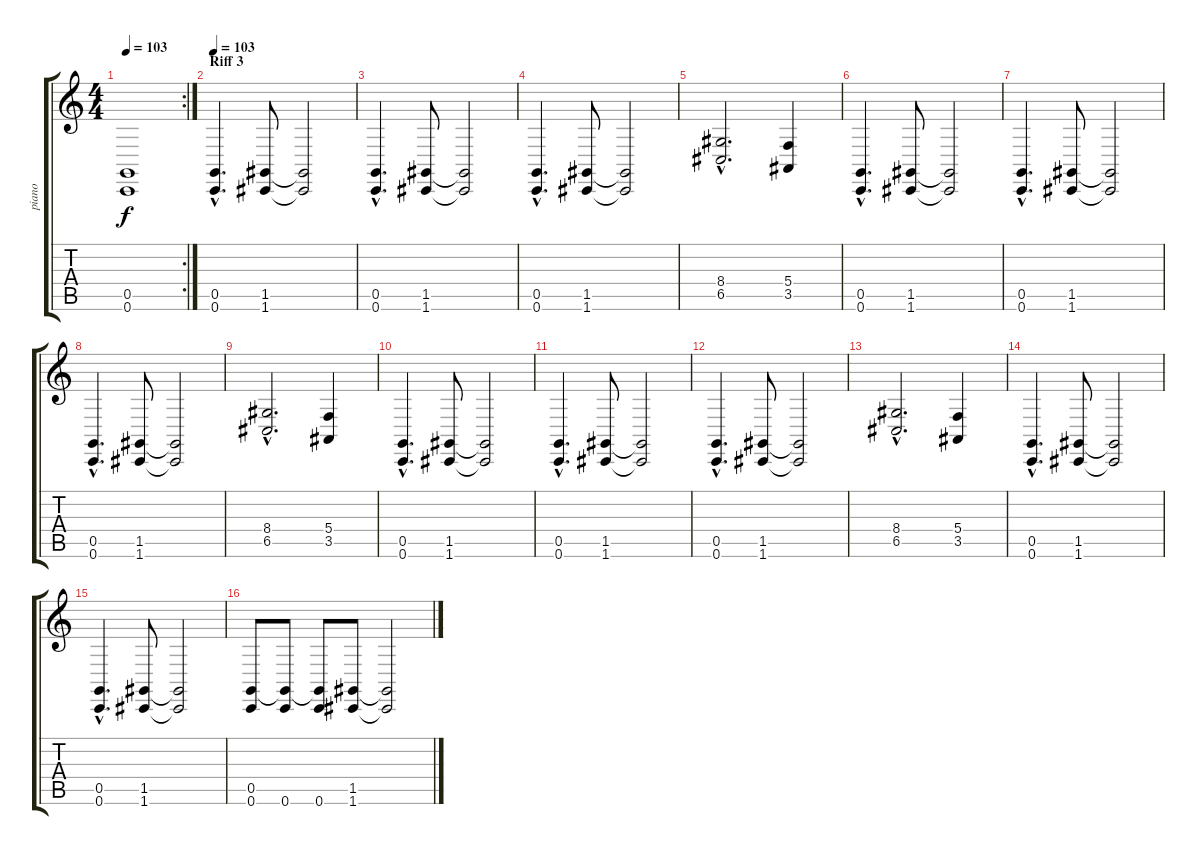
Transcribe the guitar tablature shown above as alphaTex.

\track ("piano" "piano") {instrument acousticgrandpiano}
\staff {score tabs}
\tuning (D4 A3 F3 C3 G2 C2) {hide}
\rc 2
\ts (4 4)
\tempo 103
\clef g2
\ks c
(0.5{t} 0.6{t}).1{dy f} |
\section ("" "Riff 3")
\tempo 103
(0.5{hac} 0.6{hac}).4{d volume 12 balance 2 instrument acousticgrandpiano} (1.5 1.6).8 (1.5{t} 1.6{t}).2 |
(0.5{hac} 0.6{hac}).4{d} (1.5 1.6).8 (1.5{t} 1.6{t}).2 |
(0.5{hac} 0.6{hac}).4{d volume 12 balance 2 instrument acousticgrandpiano} (1.5 1.6).8 (1.5{t} 1.6{t}).2 |
(8.4{hac} 6.5{hac}).2{d} (5.4 3.5).4 |
(0.5{hac} 0.6{hac}).4{d volume 12 balance 2 instrument acousticgrandpiano} (1.5 1.6).8 (1.5{t} 1.6{t}).2 |
(0.5{hac} 0.6{hac}).4{d} (1.5 1.6).8 (1.5{t} 1.6{t}).2 |
(0.5{hac} 0.6{hac}).4{d volume 12 balance 2 instrument acousticgrandpiano} (1.5 1.6).8 (1.5{t} 1.6{t}).2 |
(8.4{hac} 6.5{hac}).2{d} (5.4 3.5).4 |
(0.5{hac} 0.6{hac}).4{d volume 12 balance 2 instrument acousticgrandpiano} (1.5 1.6).8 (1.5{t} 1.6{t}).2 |
(0.5{hac} 0.6{hac}).4{d} (1.5 1.6).8 (1.5{t} 1.6{t}).2 |
(0.5{hac} 0.6{hac}).4{d volume 12 balance 2 instrument acousticgrandpiano} (1.5 1.6).8 (1.5{t} 1.6{t}).2 |
(8.4{hac} 6.5{hac}).2{d} (5.4 3.5).4 |
(0.5{hac} 0.6{hac}).4{d volume 12 balance 2 instrument acousticgrandpiano} (1.5 1.6).8 (1.5{t} 1.6{t}).2 |
(0.5{hac} 0.6{hac}).4{d} (1.5 1.6).8 (1.5{t} 1.6{t}).2 |
(0.5 0.6).8{volume 12 balance 2 instrument acousticgrandpiano} (0.5{t} 0.6).8 (0.5{t} 0.6).8 (1.5 1.6).8 (1.5{t} 1.6{t}).2
